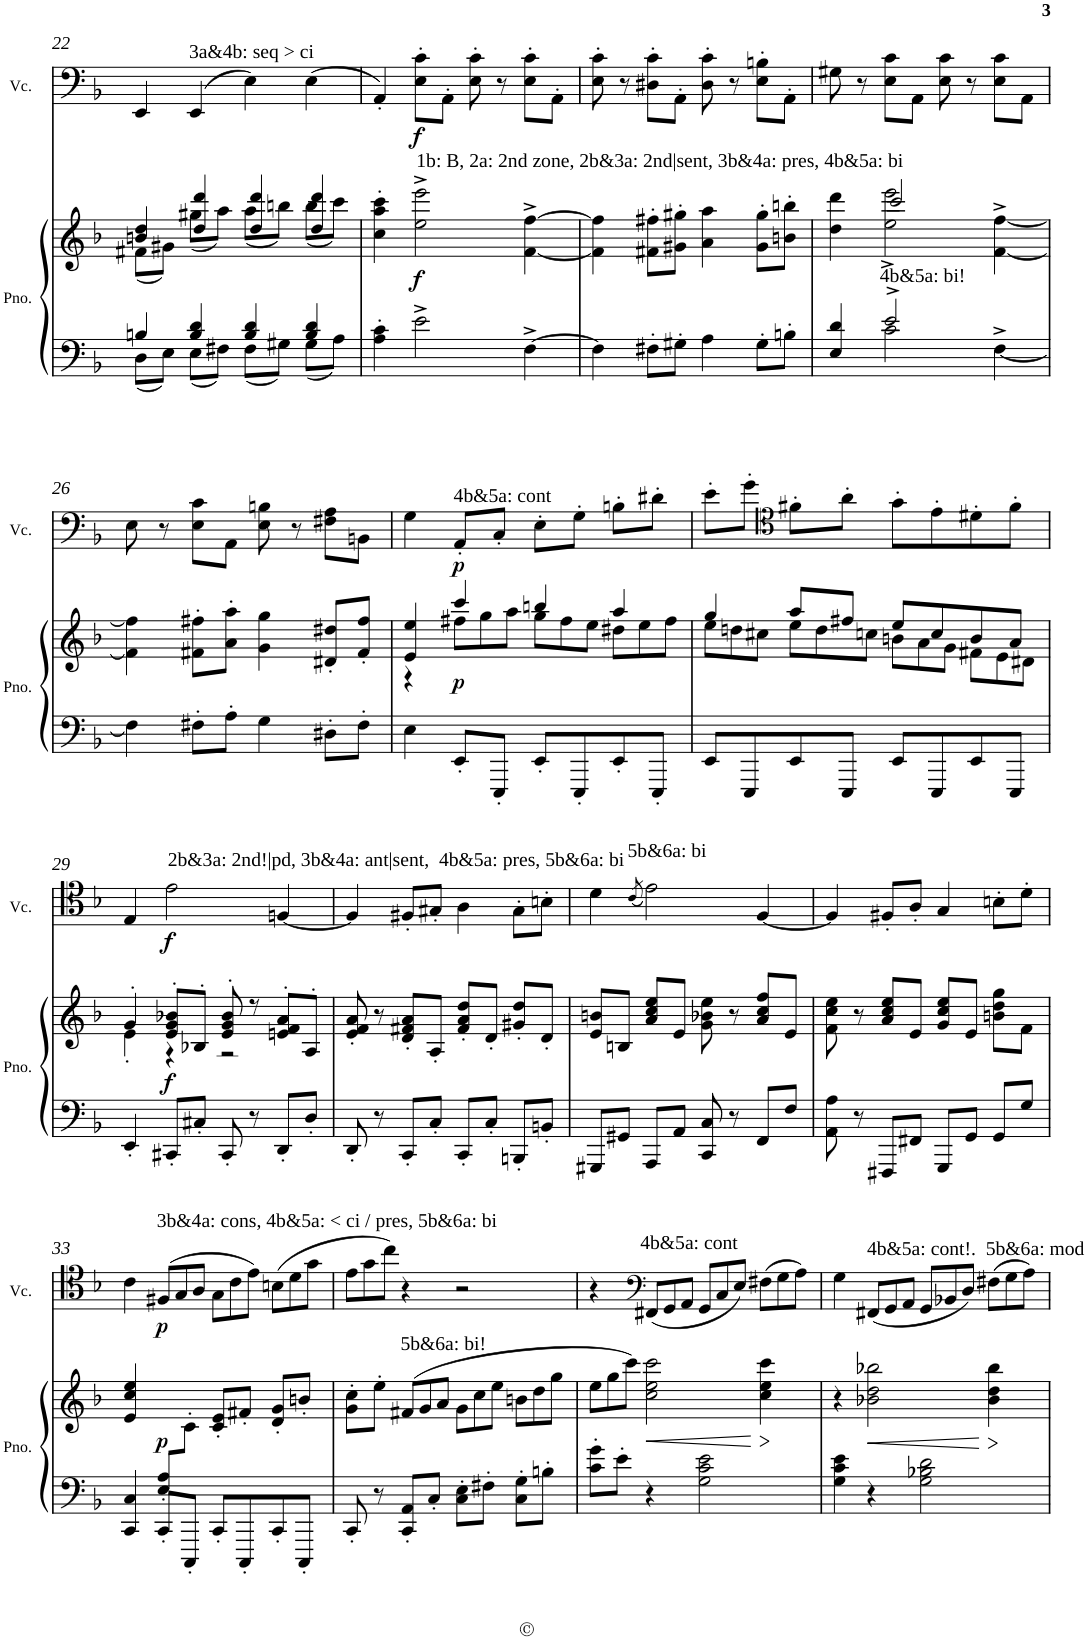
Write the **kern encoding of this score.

**kern	**kern	**dynam	**kern	**dynam
*part2	*part2	*part2	*part1	*part1
*staff3	*staff2	*staff2/3	*staff1	*staff1
*I"Piano	*	*	*I"Violoncello	*
*I'Pno.	*	*	*I'Vc.	*
!!LO:PB:g=z
*clefF4	*clefG2	*	*clefF4	*
*k[b-]	*k[b-]	*	*k[b-]	*
*F:	*F:	*	*F:	*
*M2/2	*M2/2	*	*M2/2	*
*met(c|)	*met(c|)	*	*met(c|)	*
=22	=22	=22	=22	=22
*^	*^	*	*	*
4Bn/	8D\L	4bn/ 4dd/	(<8f#X\L	.	4EE/	.
.	8E\J	.	8g#X\J)	.	.	.
!	!	!	!	!	!LO:TX:a:t=3a&4b&colon; seq > ci	!
4B/ 4d/	8E\L	4dd/ 4ddd/	(<8gg#X\L	.	(>4EE/	.
.	8F#X\J	.	8aa\J)	.	.	.
4B/ 4d/	8F#\L	4dd/ 4ddd/	(<8aa\L	.	4E\)	.
.	8G#X\J	.	8bbn\J)	.	.	.
4B/ 4d/	8G#\L	4dd/ 4ddd/	(<8bb\L	.	(>4E\	.
.	8A\J	.	8ccc\J)	.	.	.
*v	*v	*	*	*	*	*
*	*v	*v	*	*	*
=23	=23	=23	=23	=23
4A\' 4c\'	4cc\' 4aa\' 4ccc\'	.	4AA'/)	.
!	!LO:TX:a:t=1b&colon; B, 2a&colon; 2nd zone, 2b&3a&colon; 2nd|sent, 3b&4a&colon; pres, 4b&5a&colon; bi	!	!	!
!	!	!LO:DY:b	!	!LO:DY:b
2e^\	2ee\^ 2eee\^	f	8E\' 8c\'L	f
.	.	.	8AA'\J	.
.	.	.	8E\' 8c\'	.
.	.	.	8r	.
[4F^\	[4f\^ [4ff\^	.	8E\' 8c\'L	.
.	.	.	8AA'\J	.
=24	=24	=24	=24	=24
4F\]	4f\] 4ff\]	.	8E\' 8c\'	.
.	.	.	8r	.
8F#X'\L	8f#X\' 8ff#X\'L	.	8D#X\' 8c\'L	.
8G#X'\J	8g#X\' 8gg#X\'J	.	8AA'\J	.
4A\	4a\ 4aa\	.	8D#\' 8c\'	.
.	.	.	8r	.
8G#'\L	8g#\' 8gg#\'L	.	8E\' 8Bn\'L	.
8Bn'\J	8bn\' 8bbn\'J	.	8AA'\J	.
=25	=25	=25	=25	=25
*^	*^	*	*	*
4E/ 4d/	4ryy	4dd\ 4ddd\	4ryy	.	8G#X\	.
.	.	.	.	.	8r	.
!	!	!LO:TX:b:t=4b&5a&colon; bi!	!	!	!	!
2e^/	2c\	2ee\^ 2eee\^	2ccc/	.	8E\ 8c\L	.
.	.	.	.	.	8AA\J	.
.	.	.	.	.	8E\ 8c\	.
.	.	.	.	.	8r	.
[<4F^\	4ryy	[<4f\^ [<4ff\^	4ryy	.	8E\ 8c\L	.
.	.	.	.	.	8AA\J	.
*v	*v	*	*	*	*	*
*	*v	*v	*	*	*
!!LO:LB:g=z
=26	=26	=26	=26	=26
4F\]	4f\] 4ff\]	.	8E\	.
.	.	.	8r	.
8F#X'\L	8f#X\' 8ff#X\'L	.	8E\ 8c\L	.
8A'\J	8a\' 8aa\'J	.	8AA\J	.
4G\	4g\ 4gg\	.	8E\ 8Bn\	.
.	.	.	8r	.
8D#X'\L	8d#X/' 8dd#X/'L	.	8F#X\ 8A\L	.
8F#'\J	8f#/' 8ff#/'J	.	8BBn\J	.
=27	=27	=27	=27	=27
*	*^	*	*	*
4E\	4e/ 4ee/	4r	.	4G\	.
*	*	*Xtuplet	*	*	*
!	!	!	!	!LO:TX:a:t=4b&5a&colon; cont	!
!	!	!	!LO:DY:b	!	!LO:DY:b
8EE'/L	4ccc/	12ff#X\L	p	8AA'/L	p
.	.	12gg\	.	.	.
8EEE'/J	.	.	.	8C'/J	.
.	.	12aa\J	.	.	.
8EE'/L	4bbn/	12gg\L	.	8E'\L	.
.	.	12ff#\	.	.	.
8EEE'/	.	.	.	8G'\J	.
.	.	12ee\J	.	.	.
8EE'/	4aa/	12dd#X\L	.	8Bn'\L	.
.	.	12ee\	.	.	.
8EEE'/J	.	.	.	8d#X'\J	.
.	.	12ff#\J	.	.	.
=28	=28	=28	=28	=28	=28
8EE/L	4gg/	12ee\L	.	8e'\L	.
.	.	12ddn\	.	.	.
8EEE/	.	.	.	8g'\J	.
.	.	12cc#X\J	.	.	.
*	*	*	*	*clefC4	*
8EE/	8aa/L	12ee\L	.	8f#X'\L	.
.	.	12dd\	.	.	.
8EEE/J	8ff#X/J	.	.	8a'\J	.
.	.	12ccn\J	.	.	.
8EE/L	8ee/L	12bn\L	.	8g'\L	.
.	.	12a\	.	.	.
8EEE/	8cc/	.	.	8e'\	.
.	.	12g\J	.	.	.
8EE/	8b/	12f#X\L	.	8d#X'\	.
.	.	12e\	.	.	.
8EEE/J	8a/J	.	.	8f#'\J	.
.	.	12d#X\J	.	.	.
!!LO:LB:g=z
=29	=29	=29	=29	=29	=29
4EE'/	4g'/	4e'\	.	4E/	.
!	!	!	!	!LO:TX:a:t=2b&3a&colon; 2nd!|pd, 3b&4a&colon; ant|sent,  4b&5a&colon; pres, 5b&6a&colon; bi	!
!	!	!	!LO:DY:b	!	!LO:DY:b
8CC#X'/L	8e/' 8g/' 8b-X/'L	4r	f	2e\	f
8C#X'/J	8B-X'/J	.	.	.	.
8CC#'/	8e/' 8g/' 8b-/'	2r	.	.	.
8r	8r	.	.	.	.
8DD'/L	8en/' 8f/' 8a/'L	.	.	[4Fn/	.
8D'/J	8A'/J	.	.	.	.
*	*v	*v	*	*	*
=30	=30	=30	=30	=30
8DD'/	8e/' 8f/' 8a/'	.	4F/]	.
8r	8r	.	.	.
8CC'/L	8d/' 8f#X/' 8a/'L	.	8F#X'/L	.
8C'/J	8A'/J	.	8G#X'/J	.
8CC'/L	8f#/' 8a/' 8dd/'L	.	4A\	.
8C'/J	8d'/J	.	.	.
8BBBn'/L	8g#X/' 8dd/'L	.	8G#'\L	.
8BBn'/J	8d'/J	.	8Bn'\J	.
=31	=31	=31	=31	=31
8GGG#X/L	8e/ 8bn/L	.	4d\	.
8GG#X/J	8Bn/J	.	.	.
.	.	.	(<8qc/	.
!	!	!	!LO:TX:a:t=5b&6a&colon; bi	!
8AAA/L	8a/ 8cc/ 8ee/L	.	2e\)	.
8AA/J	8e/J	.	.	.
8CC/ 8C/	8g\ 8b-X\ 8ee\	.	.	.
8r	8r	.	.	.
8FF/L	8a/ 8cc/ 8ff/L	.	[4F/	.
8F/J	8e/J	.	.	.
=32	=32	=32	=32	=32
8AA\ 8A\	8f\ 8cc\ 8ee\	.	4F/]	.
8r	8r	.	.	.
8FFF#X/L	8a/ 8cc/ 8ee/L	.	8F#X'/L	.
8FF#X/J	8e/J	.	8A'/J	.
8GGG/L	8g/ 8cc/ 8ee/L	.	4G/	.
8GG/J	8e/J	.	.	.
8GG/L	8bn\ 8dd\ 8gg\L	.	8Bn'\L	.
8G/J	8f\J	.	8d'\J	.
!!LO:LB:g=z
=33	=33	=33	=33	=33
*^	*	*	*	*
4ryy	4CC/ 4C/	4e/ 4cc/ 4ee/	.	4c\	.
*	*	*	*	*Xtuplet	*
!	!	!	!	!LO:TX:a:t=3b&4a&colon; cons, 4b&5a&colon; < ci / pres, 5b&6a&colon; bi	!
!	!	!	!LO:DY:b	!	!LO:DY:b
8E/' 8A/'L	8CC'/L	8ryy	p	(>12F#X/L	p
.	.	.	.	12G/	.
2ryy	8CCC'/J	8c'\J	.	.	.
.	.	.	.	12A/J	.
.	8CC'/L	8c/' 8e/'L	.	12G\L	.
.	.	.	.	12c\	.
.	8CCC'/	8f#X'/J	.	.	.
.	.	.	.	12e\J)	.
.	8CC'/	8d/' 8g/'L	.	(>12Bn\L	.
.	.	.	.	12d\	.
8ryy	8CCC'/J	8bn'/J	.	.	.
.	.	.	.	12g\J	.
*v	*v	*	*	*	*
=34	=34	=34	=34	=34
8CC'/	8g\' 8cc\'L	.	12e\L	.
.	.	.	12g\	.
8r	8ee'\J	.	.	.
.	.	.	12cc\J)	.
!	!LO:TX:a:t=5b&6a&colon; bi!	!	!	!
8CC/' 8AA/'L	(>12f#X/L	.	4r	.
.	12g/	.	.	.
8C'/J	.	.	.	.
.	12a/J	.	.	.
8C\' 8E\'L	12g\L	.	2r	.
.	12cc\	.	.	.
8F#X'\J	.	.	.	.
.	12ee\J	.	.	.
8C\' 8G\'L	12bn\L	.	.	.
.	12dd\	.	.	.
8Bn'\J	.	.	.	.
.	12gg\J	.	.	.
=35	=35	=35	=35	=35
8c\' 8g\'L	12ee\L	.	4r	.
.	12gg\	.	.	.
8e'\J	.	.	.	.
.	12ccc\J)	.	.	.
*	*	*	*clefF4	*
!	!	!	!LO:TX:a:t=4b&5a&colon; cont	!
!	!	!LO:HP:b	!	!
4r	2cc\ 2ee\ 2ccc\	<	(<12FF#X/L	.
.	.	.	12GG/	.
.	.	.	12AA/J	.
2G\ 2c\ 2e\	.	.	12GG/L	.
.	.	.	12C/	.
.	.	.	12E/J)	.
!	!	!LO:HP:n=1:b	!	!
.	4cc\ 4ee\ 4ccc\	[ >	(>12F#X\L	.
.	.	.	12G\	.
.	.	.	12A\J)	.
=36	=36	=36	=36	=36
4G\ 4c\ 4e\	4r	.	4G\	.
!	!	!	!LO:TX:a:t=4b&5a&colon; cont!.  5b&6a&colon; mod	!
!	!	!LO:HP:b	!	!
4r	2b-X\ 2dd\ 2bb-X\	<	(<12FF#X/L	.
.	.	.	12GG/	.
.	.	.	12AA/J	.
2G\ 2B-X\ 2d\	.	.	12GG/L	.
.	.	.	12BB-X/	.
.	.	.	12D/J)	.
.	4b-\ 4dd\ 4bb-\	] [	(>12F#X\L	.
.	.	.	12G\	.
.	.	.	12A\J)	.
=	=	=	=	=
*-	*-	*-	*-	*-
